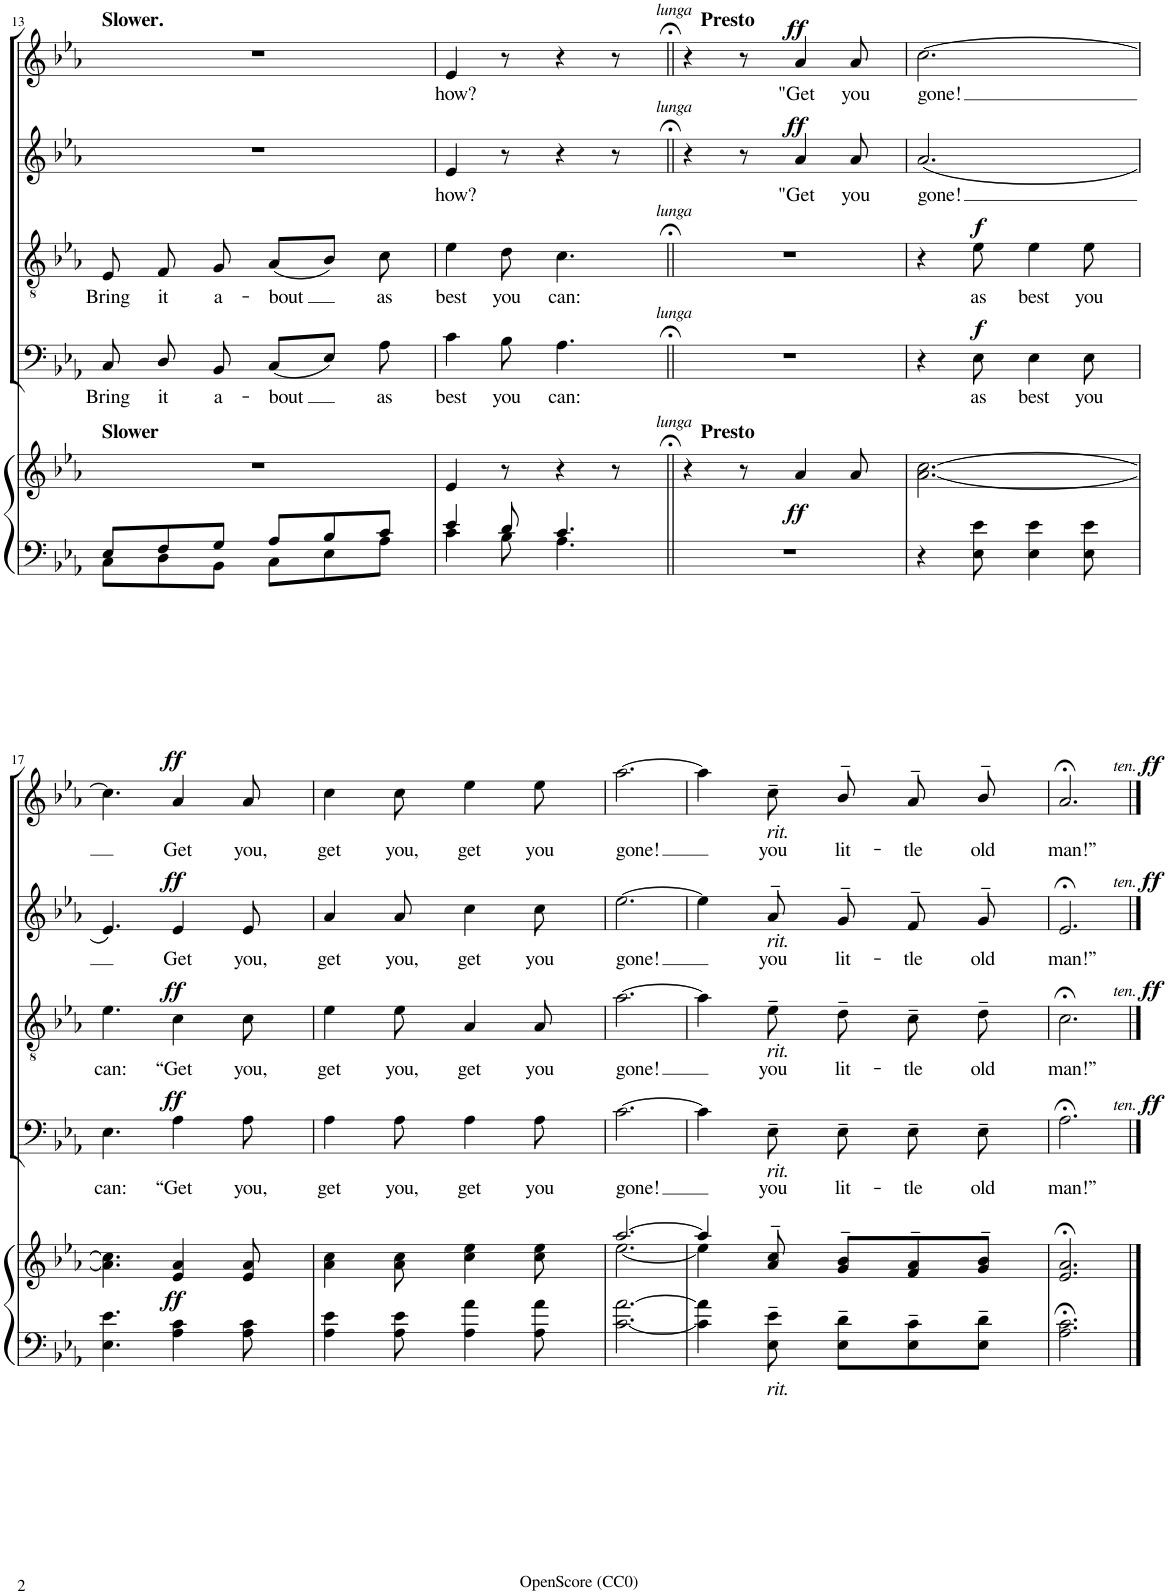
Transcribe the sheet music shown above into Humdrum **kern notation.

**kern	**kern	**dynam	**kern	**text	**dynam	**kern	**text	**dynam	**kern	**text	**dynam	**kern	**text	**dynam
*part5	*part5	*part5	*part4	*part4	*part4	*part3	*part3	*part3	*part2	*part2	*part2	*part1	*part1	*part1
*staff6	*staff5	*staff5/6	*staff4	*staff4	*staff4	*staff3	*staff3	*staff3	*staff2	*staff2	*staff2	*staff1	*staff1	*staff1
*I"Piano (For practice only)	*	*	*I"Bass	*	*	*I"Tenor	*	*	*I"Alto	*	*	*I"Soprano	*	*
*I'Pno	*	*	*	*	*	*	*	*	*	*	*	*	*	*
!!LO:PB:g=z
*clefF4	*clefG2	*	*clefF4	*	*	*clefGv2	*	*	*clefG2	*	*	*clefG2	*	*
*	*	*	*	*	*	*Trd1c2	*	*	*Trd4c7	*	*	*	*	*
*k[b-e-a-]	*k[b-e-a-]	*	*k[b-e-a-]	*	*	*k[b-e-a-]	*	*	*k[b-e-a-]	*	*	*k[b-e-a-]	*	*
*M6/8	*M6/8	*	*M6/8	*	*	*M6/8	*	*	*M6/8	*	*	*M6/8	*	*
=13	=13	=13	=13	=13	=13	=13	=13	=13	=13	=13	=13	=13	=13	=13
*^	*	*	*	*	*	*	*	*	*	*	*	*	*	*
!	!	!	!	!	!	!	!	!	!	!	!	!	!LO:TX:a:B:t=Slower.	!	!
!	!	!LO:TX:a:B:t=Slower	!	!	!	!	!	!	!	!	!	!	!	!	!
!	!	!	!	!	!LO:LY:b	!	!	!LO:LY:b	!	!	!	!	!	!	!
8E-/L	8C\L	2.r	.	8C/	Bring	.	8E-/	Bring	.	2.r	.	.	2.r	.	.
!	!	!	!	!	!LO:LY:b	!	!	!LO:LY:b	!	!	!	!	!	!	!
8F/	8D\	.	.	8D/	it	.	8F/	it	.	.	.	.	.	.	.
!	!	!	!	!	!LO:LY:b	!	!	!LO:LY:b	!	!	!	!	!	!	!
8G/J	8BB-\J	.	.	8BB-/	a-	.	8G/	a-	.	.	.	.	.	.	.
!	!	!	!	!	!LO:LY:b	!	!	!LO:LY:b	!	!	!	!	!	!	!
8A-/L	8C\L	.	.	(8C/L	-bout	.	(8A-/L	-bout	.	.	.	.	.	.	.
8B-/	8E-\	.	.	8E-/J)	.	.	8B-/J)	.	.	.	.	.	.	.	.
!	!	!	!	!	!LO:LY:b	!	!	!LO:LY:b	!	!	!	!	!	!	!
8c/J	8A-\J	.	.	8A-\	as	.	8c\	as	.	.	.	.	.	.	.
=14	=14	=14	=14	=14	=14	=14	=14	=14	=14	=14	=14	=14	=14	=14	=14
!	!	!	!	!	!LO:LY:b	!	!	!LO:LY:b	!	!	!LO:LY:b	!	!	!LO:LY:b	!
4e-/	4c\	4e-/	.	4c\	best	.	4e-\	best	.	4e-/	how?	.	4e-/	how?	.
!	!	!	!	!	!LO:LY:b	!	!	!LO:LY:b	!	!	!	!	!	!	!
8d/	8B-\	8r	.	8B-\	you	.	8d\	you	.	8r	.	.	8r	.	.
!	!	!	!	!	!LO:LY:b	!	!	!LO:LY:b	!	!	!	!	!	!	!
4.c/	4.A-\	4r	.	4.A-\	can:	.	4.c\	can:	.	4r	.	.	4r	.	.
.	.	8r	.	.	.	.	.	.	.	8r	.	.	8r	.	.
*v	*v	*	*	*	*	*	*	*	*	*	*	*	*	*	*
=15||	=15||	=15||	=15||	=15||	=15||	=15||	=15||	=15||	=15||	=15||	=15||	=15||	=15||	=15||
!	!	!	!	!	!	!	!	!	!	!	!	!LO:TX:a:i:t=lunga	!	!
!	!	!	!	!	!	!	!	!	!	!	!	!LO:TX:a:B:t=Presto	!	!
!	!	!	!	!	!	!	!	!	!LO:TX:a:i:t=lunga	!	!	!	!	!
!	!	!	!	!	!	!LO:TX:a:i:t=lunga	!	!	!	!	!	!	!	!
!	!	!	!LO:TX:a:i:t=lunga	!	!	!	!	!	!	!	!	!	!	!
!	!LO:TX:a:i:t=lunga	!	!	!	!	!	!	!	!	!	!	!	!	!
!	!LO:TX:a:B:t=Presto	!	!	!	!	!	!	!	!	!	!	!	!	!
2.r	4r	.	2.r	.	.	2.r	.	.	4r	.	.	4r	.	.
.	8r	.	.	.	.	.	.	.	8r	.	.	8r	.	.
!	!	!LO:DY:b	!	!	!	!	!	!	!	!LO:LY:b	!LO:DY:a	!	!LO:LY:b	!LO:DY:a
.	4a-/	ff	.	.	.	.	.	.	4a-/	"Get	ff	4a-/	"Get	ff
!	!	!	!	!	!	!	!	!	!	!LO:LY:b	!	!	!LO:LY:b	!
.	8a-/	.	.	.	.	.	.	.	8a-/	you	.	8a-/	you	.
=16	=16	=16	=16	=16	=16	=16	=16	=16	=16	=16	=16	=16	=16	=16
!	!	!	!	!	!	!	!	!	!	!LO:LY:b	!	!	!LO:LY:b	!
4r	[2.a-\ [2.cc\	.	4r	.	.	4r	.	.	(2.a-/	gone!	.	[2.cc\	gone!	.
!	!	!	!	!LO:LY:b	!LO:DY:a	!	!LO:LY:b	!LO:DY:a	!	!	!	!	!	!
8E-\ 8e-\	.	.	8E-\	as	f	8e-\	as	f	.	.	.	.	.	.
!	!	!	!	!LO:LY:b	!	!	!LO:LY:b	!	!	!	!	!	!	!
4E-\ 4e-\	.	.	4E-\	best	.	4e-\	best	.	.	.	.	.	.	.
!	!	!	!	!LO:LY:b	!	!	!LO:LY:b	!	!	!	!	!	!	!
8E-\ 8e-\	.	.	8E-\	you	.	8e-\	you	.	.	.	.	.	.	.
!!LO:LB:g=z
=17	=17	=17	=17	=17	=17	=17	=17	=17	=17	=17	=17	=17	=17	=17
!	!	!	!	!LO:LY:b	!	!	!LO:LY:b	!	!	!	!	!	!	!
4.E-\ 4.e-\	4.a-\] 4.cc\]	.	4.E-\	can:	.	4.e-\	can:	.	4.e-/)	.	.	4.cc\]	.	.
!	!	!LO:DY:b	!	!LO:LY:b	!LO:DY:a	!	!LO:LY:b	!LO:DY:a	!	!LO:LY:b	!LO:DY:a	!	!LO:LY:b	!LO:DY:a
4A-\ 4c\	4e-/ 4a-/	ff	4A-\	“Get	ff	4c\	“Get	ff	4e-/	Get	ff	4a-/	Get	ff
!	!	!	!	!LO:LY:b	!	!	!LO:LY:b	!	!	!LO:LY:b	!	!	!LO:LY:b	!
8A-\ 8c\	8e-/ 8a-/	.	8A-\	you,	.	8c\	you,	.	8e-/	you,	.	8a-/	you,	.
=18	=18	=18	=18	=18	=18	=18	=18	=18	=18	=18	=18	=18	=18	=18
!	!	!	!	!LO:LY:b	!	!	!LO:LY:b	!	!	!LO:LY:b	!	!	!LO:LY:b	!
4A-\ 4e-\	4a-\ 4cc\	.	4A-\	get	.	4e-\	get	.	4a-/	get	.	4cc\	get	.
!	!	!	!	!LO:LY:b	!	!	!LO:LY:b	!	!	!LO:LY:b	!	!	!LO:LY:b	!
8A-\ 8e-\	8a-\ 8cc\	.	8A-\	you,	.	8e-\	you,	.	8a-/	you,	.	8cc\	you,	.
!	!	!	!	!LO:LY:b	!	!	!LO:LY:b	!	!	!LO:LY:b	!	!	!LO:LY:b	!
4A-\ 4a-\	4cc\ 4ee-\	.	4A-\	get	.	4A-/	get	.	4cc\	get	.	4ee-\	get	.
!	!	!	!	!LO:LY:b	!	!	!LO:LY:b	!	!	!LO:LY:b	!	!	!LO:LY:b	!
8A-\ 8a-\	8cc\ 8ee-\	.	8A-\	you	.	8A-/	you	.	8cc\	you	.	8ee-\	you	.
=19	=19	=19	=19	=19	=19	=19	=19	=19	=19	=19	=19	=19	=19	=19
*	*^	*	*	*	*	*	*	*	*	*	*	*	*	*
!	!	!	!	!	!LO:LY:b	!	!	!LO:LY:b	!	!	!LO:LY:b	!	!	!LO:LY:b	!
[2.c\ [2.a-\	[2.aa-/	[2.ee-\	.	[2.c\	gone!	.	[2.a-\	gone!	.	[2.ee-\	gone!	.	[2.aa-\	gone!	.
=20	=20	=20	=20	=20	=20	=20	=20	=20	=20	=20	=20	=20	=20	=20	=20
4c\] 4a-\]	4aa-/]	4ee-\]	.	4c\]	.	.	4a-\]	.	.	4ee-\]	.	.	4aa-\]	.	.
!	!	!	!	!	!	!	!	!	!	!	!	!	!LO:TX:b:i:t=rit.	!	!
!	!	!	!	!	!	!	!	!	!	!LO:TX:b:i:t=rit.	!	!	!	!	!
!	!	!	!	!	!	!	!LO:TX:b:i:t=rit.	!	!	!	!	!	!	!	!
!	!	!	!	!LO:TX:b:i:t=rit.	!	!	!	!	!	!	!	!	!	!	!
!LO:TX:b:i:t=rit.	!	!	!	!	!	!	!	!	!	!	!	!	!	!	!
!	!	!	!	!	!LO:LY:b	!	!	!LO:LY:b	!	!	!LO:LY:b	!	!	!LO:LY:b	!
8E-\~ 8e-\~	8a-/~> 8cc/~>	2ryy	.	8E-~\	you	.	8e-~\	you	.	8a-~>/	you	.	8cc~\	you	.
!	!	!	!	!	!LO:LY:b	!	!	!LO:LY:b	!	!	!LO:LY:b	!	!	!LO:LY:b	!
8E-\~ 8d\~L	8g/~> 8b-/~>L	.	.	8E-~>\	lit-	.	8d~>\	lit-	.	8g~>/L	lit-	.	8b-~>/L	lit-	.
!	!	!	!	!	!LO:LY:b	!	!	!LO:LY:b	!	!	!LO:LY:b	!	!	!LO:LY:b	!
8E-\~ 8c\~	8f/~> 8a-/~>	.	.	8E-~>\	-tle	.	8c~>\	-tle	.	8f~>/	-tle	.	8a-~>/	-tle	.
!	!	!	!	!	!LO:LY:b	!	!	!LO:LY:b	!	!	!LO:LY:b	!	!	!LO:LY:b	!
8E-\~ 8d\~J	8g/~> 8b-/~>J	.	.	8E-~>\	old	.	8d~>\	old	.	8g~>/J	old	.	8b-~>/J	old	.
*	*v	*v	*	*	*	*	*	*	*	*	*	*	*	*	*
=21	=21	=21	=21	=21	=21	=21	=21	=21	=21	=21	=21	=21	=21	=21
!	!	!	!	!LO:LY:b	!LO:DY:a	!	!LO:LY:b	!	!	!LO:LY:b	!	!	!LO:LY:b	!
!	!	!	!	!	!LO:DY:n=1:a	!	!	!LO:DY:a	!	!	!	!	!	!
!	!	!	!	!	!	!	!	!LO:DY:n=1:a	!	!	!LO:DY:a	!	!	!
!	!	!	!	!	!	!	!	!	!	!	!LO:DY:n=1:a	!	!	!LO:DY:a
!	!	!	!	!	!	!	!	!	!	!	!	!	!	!LO:DY:n=1:a
2.A-\;< 2.c\;<	2.e-/;< 2.a-/;<	.	2.A-;<\	man!”	other-dynamics ff	2.c;<\	man!”	other-dynamics ff	2.e-;</	man!”	other-dynamics ff	2.a-;</	man!”	other-dynamics ff
==	==	==	==	==	==	==	==	==	==	==	==	==	==	==
*-	*-	*-	*-	*-	*-	*-	*-	*-	*-	*-	*-	*-	*-	*-
